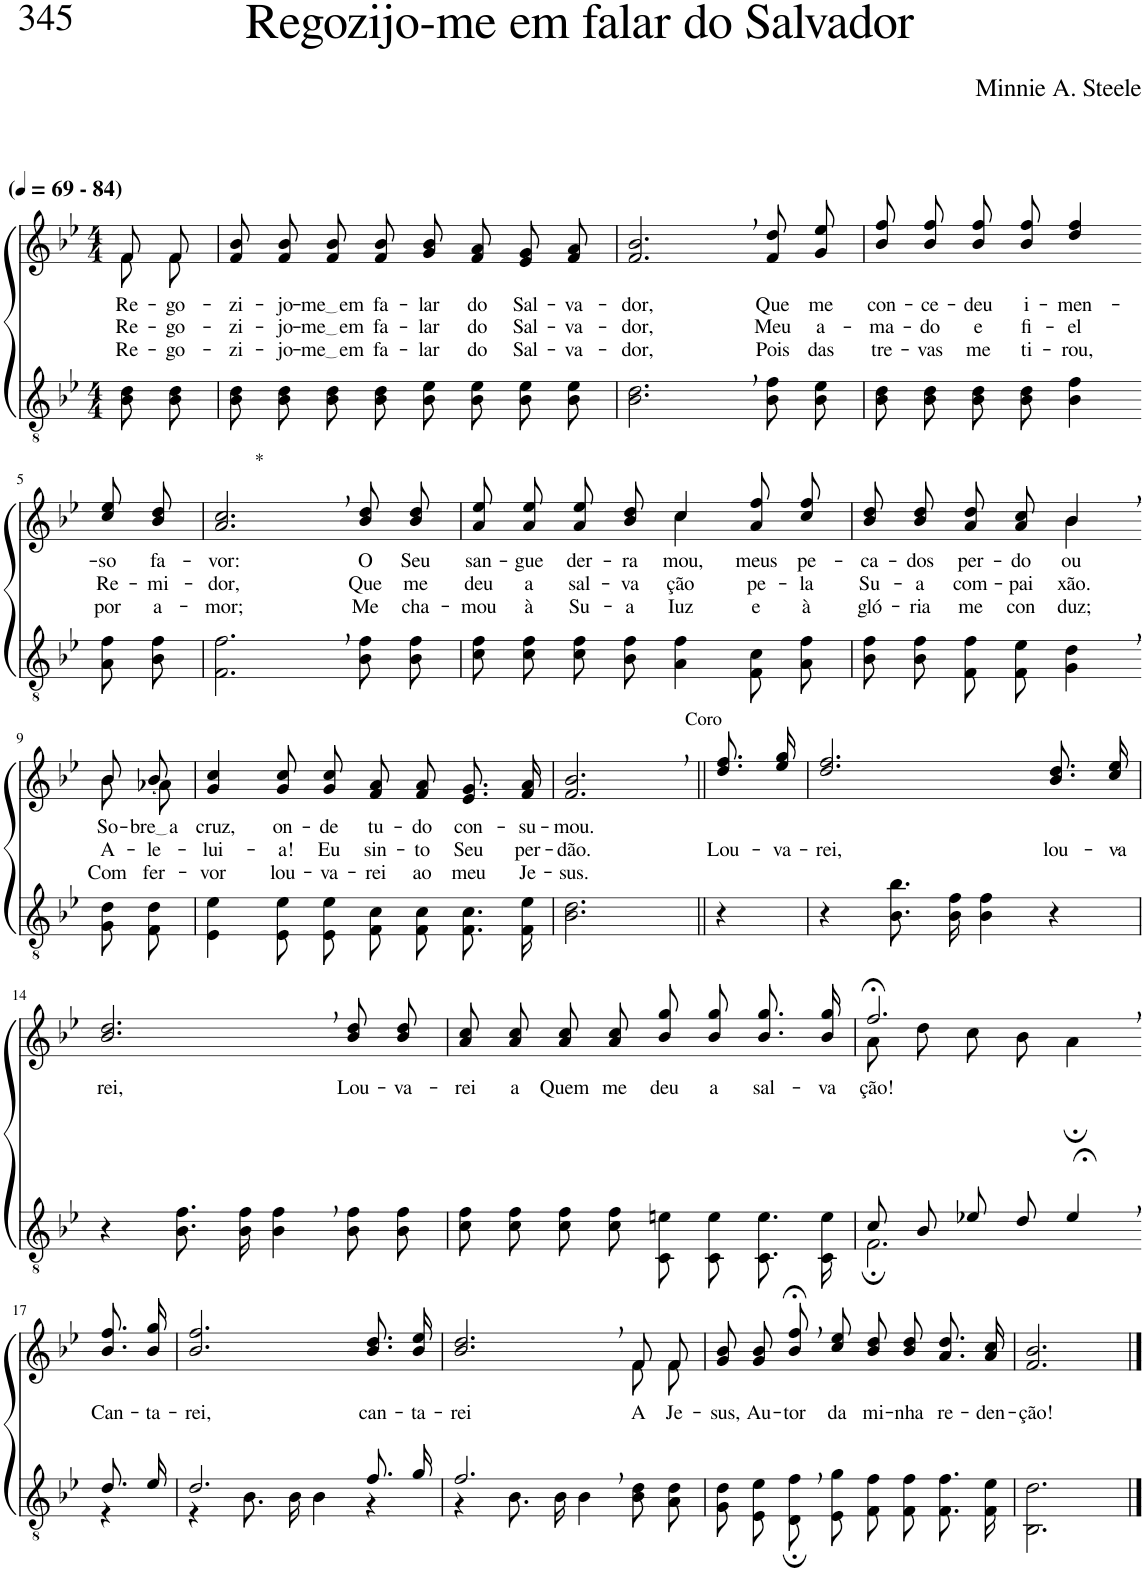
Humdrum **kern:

**kern	**kern	**text	**text	**text
*part2	*part1	*part1	*part1	*part1
*staff2	*staff1	*staff1	*staff1	*staff1
*I"Parte III e IV	*I"Parte I e II	*	*	*
*clefGv2	*clefG2	*	*	*
*Trd3c5	*Trd3c5	*	*	*
*k[b-e-]	*k[b-e-]	*	*	*
*M4/4	*M4/4	*	*	*
*MM69	*MM69	*	*	*
=1	=1	=1	=1	=1
!	!LO:TX:a:B:t=(	!	!	!
!	!LO:TX:a:B:t=- 84)	!	!	!
!	!	!LO:LY:b	!LO:LY:b	!LO:LY:b
*	*^	*	*	*
8B-\ 8d\L	8f\L	8f/L	Re-	Re-	Re-
!	!	!	!LO:LY:b	!LO:LY:b	!LO:LY:b
8B-\ 8d\J	8f\J	8f/J	-go-	-go-	-go-
=2	=2	=2	=2	=2	=2
!	!	!	!LO:LY:b	!LO:LY:b	!LO:LY:b
*	*v	*v	*	*	*
8B-\ 8d\L	8f/ 8b-/L	-zi-	-zi-	-zi-
!	!	!LO:LY:b	!LO:LY:b	!LO:LY:b
8B-\ 8d\J	8f/ 8b-/J	-jo-	-jo-	-jo-
!	!	!LO:LY:b	!LO:LY:b	!LO:LY:b
8B-\ 8d\L	8f/ 8b-/L	me em	me em	me em
!	!	!LO:LY:b	!LO:LY:b	!LO:LY:b
8B-\ 8d\J	8f/ 8b-/J	fa-	fa-	fa-
!	!	!LO:LY:b	!LO:LY:b	!LO:LY:b
8B-\ 8e-\L	8g/ 8b-/L	-lar	-lar	-lar
!	!	!LO:LY:b	!LO:LY:b	!LO:LY:b
8B-\ 8e-\J	8f/ 8a/J	do	do	do
!	!	!LO:LY:b	!LO:LY:b	!LO:LY:b
8B-\ 8e-\L	8e-/ 8g/L	Sal-	Sal-	Sal-
!	!	!LO:LY:b	!LO:LY:b	!LO:LY:b
8B-\ 8e-\J	8f/ 8a/J	-va-	-va-	-va-
=3	=3	=3	=3	=3
!	!	!LO:LY:b	!LO:LY:b	!LO:LY:b
2.B-\, 2.d\,	2.f/, 2.b-/,	-dor,	-dor,	-dor,
!	!	!LO:LY:b	!LO:LY:b	!LO:LY:b
8B-\ 8f\L	8f\ 8dd\L	Que	Meu	Pois
!	!	!LO:LY:b	!LO:LY:b	!LO:LY:b
8B-\ 8e-\J	8g\ 8ee-\J	me	a-	das
=4	=4	=4	=4	=4
!	!	!LO:LY:b	!LO:LY:b	!LO:LY:b
8B-\ 8d\L	8b-\ 8ff\L	con-	-ma-	tre-
!	!	!LO:LY:b	!LO:LY:b	!LO:LY:b
8B-\ 8d\J	8b-\ 8ff\J	-ce-	-do	-vas
!	!	!LO:LY:b	!LO:LY:b	!LO:LY:b
8B-\ 8d\L	8b-\ 8ff\L	-deu	e	me
!	!	!LO:LY:b	!LO:LY:b	!LO:LY:b
8B-\ 8d\J	8b-\ 8ff\J	i-	fi-	ti-
!	!	!LO:LY:b	!LO:LY:b	!LO:LY:b
4B-\ 4f\	4dd/ 4ff/	-men-	-el	-rou,
!!LO:LB:g=z
=5-	=5-	=5-	=5-	=5-
!	!	!LO:LY:b	!LO:LY:b	!LO:LY:b
8A\ 8f\L	8cc\ 8ee-\L	-so	Re-	por
!	!	!LO:LY:b	!LO:LY:b	!LO:LY:b
8B-\ 8f\J	8b-\ 8dd\J	fa-	-mi-	a-
=6	=6	=6	=6	=6
!	!LO:TX:a:t=*	!	!	!
!	!	!LO:LY:b	!LO:LY:b	!LO:LY:b
2.F\, 2.f\,	2.a/, 2.cc/,	-vor:	-dor,	-mor;
!	!	!LO:LY:b	!LO:LY:b	!LO:LY:b
8B-\ 8f\L	8b-\ 8dd\L	O	Que	Me
!	!	!LO:LY:b	!LO:LY:b	!LO:LY:b
8B-\ 8f\J	8b-\ 8dd\J	Seu	me	cha-
=7	=7	=7	=7	=7
!	!	!LO:LY:b	!LO:LY:b	!LO:LY:b
*	*^	*	*	*
8c\ 8f\L	8a\ 8ee-\L	2ryy	san-	deu	-mou
!	!	!	!LO:LY:b	!LO:LY:b	!LO:LY:b
8c\ 8f\J	8a\ 8ee-\J	.	-gue	a	à
!	!	!	!LO:LY:b	!LO:LY:b	!LO:LY:b
8c\ 8f\L	8a\ 8ee-\L	.	der-	sal-	Su-
!	!	!	!LO:LY:b	!LO:LY:b	!LO:LY:b
8B-\ 8f\J	8b-\ 8dd\J	.	-ra-	-va-	-a
!	!	!	!LO:LY:b	!LO:LY:b	!LO:LY:b
4A\ 4f\	4cc/	4cc\	-mou,	-ção	Iuz
!	!	!	!LO:LY:b	!LO:LY:b	!LO:LY:b
8F\ 8c\L	8a\ 8ff\L	4ryy	meus	pe-	e
!	!	!	!LO:LY:b	!LO:LY:b	!LO:LY:b
8A\ 8f\J	8cc\ 8ff\J	.	pe-	-la	à
=8	=8	=8	=8	=8	=8
!	!	!	!LO:LY:b	!LO:LY:b	!LO:LY:b
8B-\ 8f\L	8b-\ 8dd\L	2ryy	-ca-	Su-	gló-
!	!	!	!LO:LY:b	!LO:LY:b	!LO:LY:b
8B-\ 8f\J	8b-\ 8dd\J	.	-dos	-a	-ria
!	!	!	!LO:LY:b	!LO:LY:b	!LO:LY:b
8F\ 8f\L	8a\ 8dd\L	.	per-	com-	me
!	!	!	!LO:LY:b	!LO:LY:b	!LO:LY:b
8F\ 8e-\J	8a\ 8cc\J	.	-do-	-pai-	con-
!	!	!	!LO:LY:b	!LO:LY:b	!LO:LY:b
4G\, 4d\,	4b-,/	4b-\	-ou	-xão.	-duz;
!!LO:LB:g=z	!!
=9-	=9-	=9-	=9-	=9-	=9-
!	!	!	!LO:LY:b	!LO:LY:b	!LO:LY:b
8G\ 8d\L	8b-/L	8b-\L	So-	A-	Com
!	!	!	!LO:LY:b	!LO:LY:b	!LO:LY:b
8F\ 8d\J	8b-/J	8a-X\J	bre a	-le-	fer-
=10	=10	=10	=10	=10	=10
!	!	!	!LO:LY:b	!LO:LY:b	!LO:LY:b
*	*v	*v	*	*	*
4E-\ 4e-\	4g/ 4cc/	cruz,	-lui-	-vor
!	!	!LO:LY:b	!LO:LY:b	!LO:LY:b
8E-/ 8e-/L	8g/ 8cc/L	on-	-a!	lou-
!	!	!LO:LY:b	!LO:LY:b	!LO:LY:b
8E-/ 8e-/J	8g/ 8cc/J	-de	Eu	-va-
!	!	!LO:LY:b	!LO:LY:b	!LO:LY:b
8F/ 8c/L	8f/ 8a/L	tu-	sin-	-rei
!	!	!LO:LY:b	!LO:LY:b	!LO:LY:b
8F/ 8c/J	8f/ 8a/J	-do	-to	ao
!	!	!LO:LY:b	!LO:LY:b	!LO:LY:b
8.F\ 8.c\L	8.e-/ 8.g/L	con-	Seu	meu
!	!	!LO:LY:b	!LO:LY:b	!LO:LY:b
16F\ 16e-\Jk	16f/ 16a/Jk	-su-	per-	Je-
=11	=11	=11	=11	=11
!	!LO:TX:a:t=Coro	!	!	!
!	!	!LO:LY:b	!LO:LY:b	!LO:LY:b
2.B-\ 2.d\	2.f/, 2.b-/,	-mou.	-dão.	-sus.
=12||	=12||	=12||	=12||	=12||
!	!	!	!LO:LY:b	!
4r	8.dd\ 8.ff\L	.	Lou-	.
!	!	!	!LO:LY:b	!
.	16ee-\ 16gg\Jk	.	-va-	.
=13	=13	=13	=13	=13
!	!	!	!LO:LY:b	!
4r	2.dd/ 2.ff/	.	-rei,	.
8.B-\ 8.b-\L	.	.	.	.
16B-\ 16f\Jk	.	.	.	.
4B-\ 4f\	.	.	.	.
!	!	!	!LO:LY:b	!
4r	8.b-\ 8.dd\L	.	lou-	.
!	!	!	!LO:LY:b	!
.	16cc\ 16ee-\Jk	.	-va-	.
!!LO:LB:g=z
=14	=14	=14	=14	=14
!	!	!LO:LY:b	!	!
4r	2.b-/, 2.dd/,	rei,	.	.
8.B-\ 8.f\L	.	.	.	.
16B-\ 16f\Jk	.	.	.	.
4B-\, 4f\,	.	.	.	.
!	!	!LO:LY:b	!	!
8B-\ 8f\L	8b-\ 8dd\L	Lou-	.	.
!	!	!LO:LY:b	!	!
8B-\ 8f\J	8b-\ 8dd\J	-va-	.	.
=15	=15	=15	=15	=15
!	!	!LO:LY:b	!	!
8c\ 8f\L	8a\ 8cc\L	-rei	.	.
!	!	!LO:LY:b	!	!
8c\ 8f\J	8a\ 8cc\J	a	.	.
!	!	!LO:LY:b	!	!
8c\ 8f\L	8a\ 8cc\L	Quem	.	.
!	!	!LO:LY:b	!	!
8c\ 8f\J	8a\ 8cc\J	me	.	.
!	!	!LO:LY:b	!	!
8C/ 8en/L	8b-\ 8gg\L	deu	.	.
!	!	!LO:LY:b	!	!
8C/ 8e/J	8b-\ 8gg\J	a	.	.
!	!	!LO:LY:b	!	!
8.C/ 8.e/L	8.b-\ 8.gg\L	sal-	.	.
!	!	!LO:LY:b	!	!
16C/ 16e/Jk	16b-\ 16gg\Jk	-va-	.	.
=16	=16	=16	=16	=16
*^	*^	*	*	*
!	!	!	!	!LO:LY:b	!	!
8c/L	2.F;\	2.ff;<,/	8a\L	-ção!	.	.
8B-/J	.	.	8dd\J	.	.	.
8e-X/L	.	.	8cc\L	.	.	.
8d/J	.	.	8b-\J	.	.	.
4e-;<,/	.	.	4a;\	.	.	.
!!LO:LB:g=z
=17-	=17-	=17-	=17-	=17-	=17-	=17-
!	!	!	!	!LO:LY:b	!	!
*	*	*v	*v	*	*	*
8.d/L	4r	8.b-\ 8.ff\L	Can-	.	.
!	!	!	!LO:LY:b	!	!
16e-/Jk	.	16b-\ 16gg\Jk	-ta-	.	.
=18	=18	=18	=18	=18	=18
!	!	!	!LO:LY:b	!	!
2.d/	4r	2.b-/ 2.ff/	-rei,	.	.
.	8.B-\L	.	.	.	.
.	16B-\Jk	.	.	.	.
.	4B-\	.	.	.	.
!	!	!	!LO:LY:b	!	!
8.f/L	4r	8.b-\ 8.dd\L	can-	.	.
!	!	!	!LO:LY:b	!	!
16g/Jk	.	16b-\ 16ee-\Jk	-ta-	.	.
=19	=19	=19	=19	=19	=19
!	!	!	!LO:LY:b	!	!
*	*	*^	*	*	*
2.f,/	4r	2.b-/, 2.dd/,	2.ryy	-rei	.	.
.	8.B-\L	.	.	.	.	.
.	16B-\Jk	.	.	.	.	.
.	4B-\	.	.	.	.	.
!	!	!	!	!LO:LY:b	!	!
4ryy	8B-\ 8d\L	8f/L	8f\L	A	.	.
!	!	!	!	!LO:LY:b	!	!
.	8A\ 8d\J	8f/J	8f\J	Je-	.	.
=20	=20	=20	=20	=20	=20	=20
!	!	!	!	!LO:LY:b	!	!
*v	*v	*	*	*	*	*
*	*v	*v	*	*	*
8G\ 8d\L	8g/ 8b-/L	-sus,	.	.
!	!	!LO:LY:b	!	!
8E-\ 8e-\J	8g/ 8b-/J	Au-	.	.
!	!	!LO:LY:b	!	!
8D;,\ 8f;,\L	8b-;<,\ 8ff;<,\L	-tor	.	.
!	!	!LO:LY:b	!	!
8E-\ 8g\J	8cc\ 8ee-\J	da	.	.
!	!	!LO:LY:b	!	!
8F\ 8f\L	8b-\ 8dd\L	mi-	.	.
!	!	!LO:LY:b	!	!
8F\ 8f\J	8b-\ 8dd\J	-nha	.	.
!	!	!LO:LY:b	!	!
8.F\ 8.f\L	8.a\ 8.dd\L	re-	.	.
!	!	!LO:LY:b	!	!
16F\ 16e-\Jk	16a\ 16cc\Jk	-den-	.	.
=21	=21	=21	=21	=21
!	!	!LO:LY:b	!	!
2.BB-\ 2.d\	2.f/ 2.b-/	-ção!	.	.
==	==	==	==	==
*-	*-	*-	*-	*-
